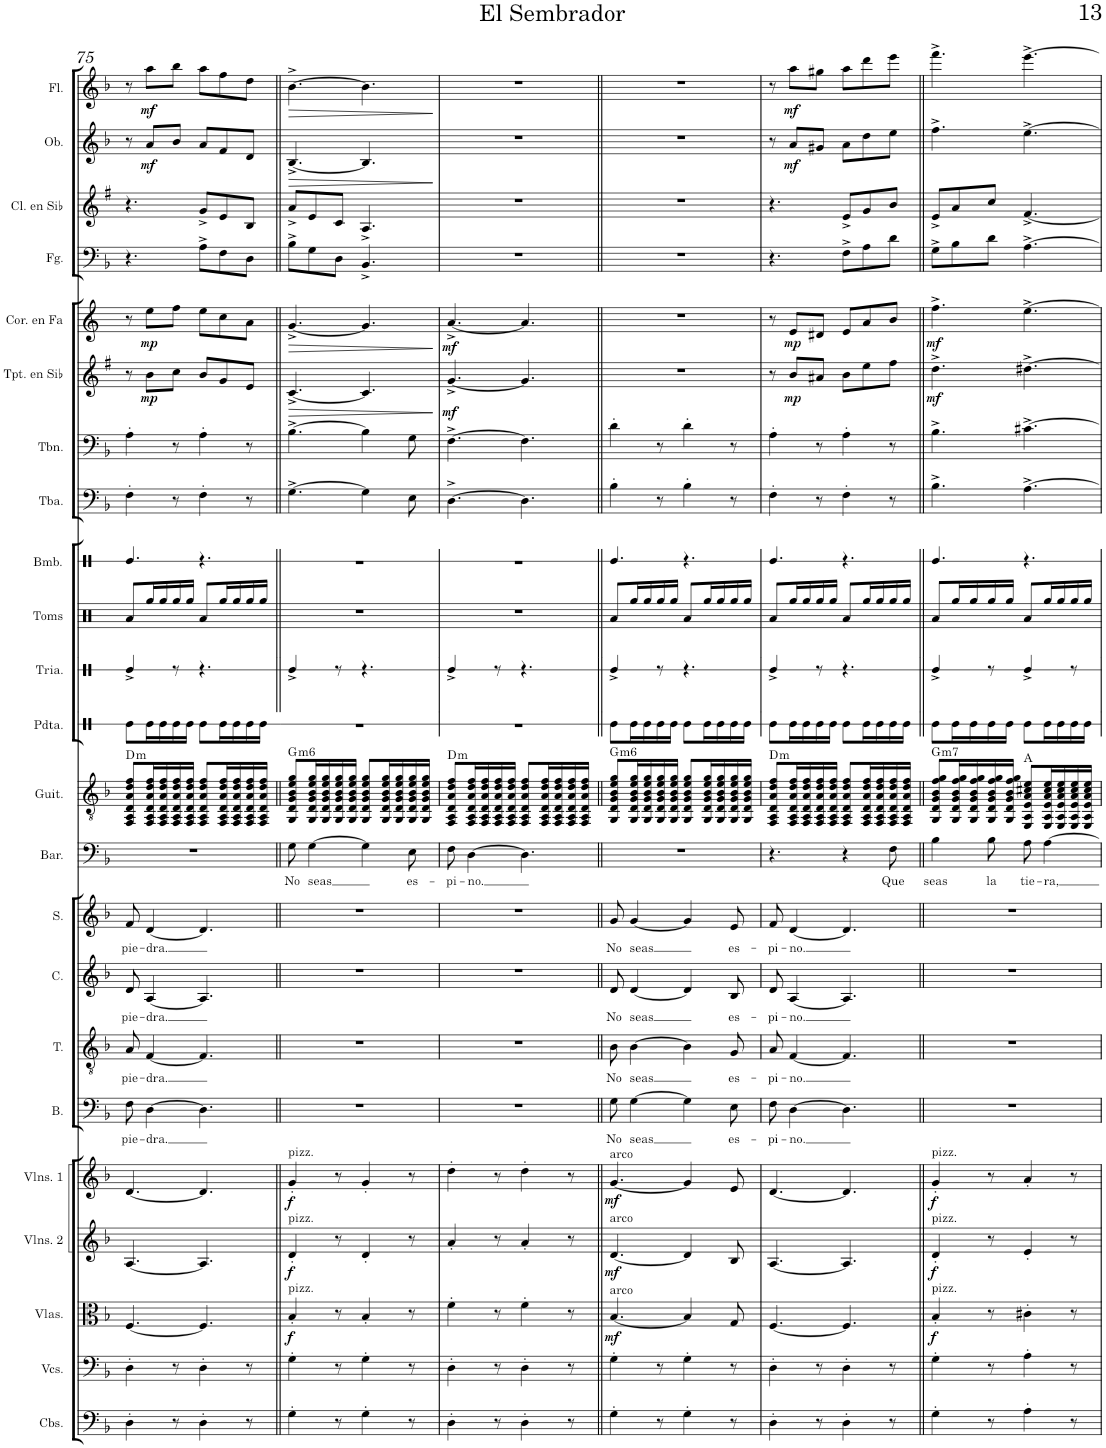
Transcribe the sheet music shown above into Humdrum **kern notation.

**kern	**kern	**kern	**dynam	**kern	**dynam	**kern	**dynam	**kern	**text	**kern	**text	**kern	**text	**kern	**text	**kern	**text	**kern	**harte	**kern	**kern	**kern	**kern	**kern	**kern	**kern	**dynam	**kern	**dynam	**kern	**kern	**kern	**dynam	**kern	**dynam
*part23	*part22	*part21	*part21	*part20	*part20	*part19	*part19	*part18	*part18	*part17	*part17	*part16	*part16	*part15	*part15	*part14	*part14	*part13	*part13	*part12	*part11	*part10	*part9	*part8	*part7	*part6	*part6	*part5	*part5	*part4	*part3	*part2	*part2	*part1	*part1
*staff23	*staff22	*staff21	*staff21	*staff20	*staff20	*staff19	*staff19	*staff18	*staff18	*staff17	*staff17	*staff16	*staff16	*staff15	*staff15	*staff14	*staff14	*staff13	*	*staff12	*staff11	*staff10	*staff9	*staff8	*staff7	*staff6	*staff6	*staff5	*staff5	*staff4	*staff3	*staff2	*staff2	*staff1	*staff1
*I"Contrabajos	*I"Violonchelos	*I"Violas	*	*I"Violines 2	*	*I"Violines 1	*	*I"Bajo	*	*I"Tenor	*	*I"Contralto	*	*I"Soprano	*	*I"Barítono	*	*I"Guitarra clásica	*	*I"Pandereta	*I"Triángulo	*I"Toms	*I"Bombo	*I"Tuba	*I"Trombón	*I"Trompeta en Sib	*	*I"Trompa en Fa	*	*I"Fagot	*I"Clarinete en Sib	*I"Oboe	*	*I"Flauta	*
*I'Cbs.	*I'Vcs.	*I'Vlas.	*	*I'Vlns. 2	*	*I'Vlns. 1	*	*I'B.	*	*I'T.	*	*I'C.	*	*I'S.	*	*I'Bar.	*	*I'Guit.	*	*I'Pdta.	*	*I'Toms	*I'Bmb.	*I'Tba.	*I'Tbn.	*I'Tpt. en Sib	*	*	*	*I'Fg.	*I'Cl. en Sib	*I'Ob.	*	*I'Fl.	*
!!LO:PB:g=z
*clefF4	*clefF4	*clefC3	*	*clefG2	*	*clefG2	*	*clefF4	*	*clefGv2	*	*clefG2	*	*clefG2	*	*clefF4	*	*clefGv2	*	*clefX	*clefX	*clefX	*clefX	*clefF4	*clefF4	*clefG2	*	*clefG2	*	*clefF4	*clefG2	*clefG2	*	*clefG2	*
*Trd7c12	*	*	*	*	*	*	*	*	*	*	*	*	*	*	*	*	*	*	*	*	*	*	*	*	*	*Trd1c2	*	*Trd4c7	*	*	*Trd1c2	*	*	*	*
*k[b-]	*k[b-]	*k[b-]	*	*k[b-]	*	*k[b-]	*	*k[b-]	*	*k[b-]	*	*k[b-]	*	*k[b-]	*	*k[b-]	*	*k[b-]	*	*k[]	*k[]	*k[]	*k[]	*k[b-]	*k[b-]	*k[f#]	*	*k[]	*	*k[b-]	*k[f#]	*k[b-]	*	*k[b-]	*
*M6/8	*M6/8	*M6/8	*	*M6/8	*	*M6/8	*	*M6/8	*	*M6/8	*	*M6/8	*	*M6/8	*	*M6/8	*	*M6/8	*	*M6/8	*M6/8	*M6/8	*M6/8	*M6/8	*M6/8	*M6/8	*	*M6/8	*	*M6/8	*M6/8	*M6/8	*	*M6/8	*
=75	=75	=75	=75	=75	=75	=75	=75	=75	=75	=75	=75	=75	=75	=75	=75	=75	=75	=75	=75	=75	=75	=75	=75	=75	=75	=75	=75	=75	=75	=75	=75	=75	=75	=75	=75
!	!	!	!	!	!	!	!	!	!LO:LY:b	!	!LO:LY:b	!	!LO:LY:b	!	!LO:LY:b	!	!	!	!LO:H:kt=m	!	!	!	!	!	!	!	!	!	!	!	!	!	!	!	!
4D'\	4D'\	[4.F/	.	[4.A/	.	[4.d/	.	8F\	pie-	8A/	pie-	8d/	pie-	8f/	pie-	2.r	.	8FF/ 8AA/ 8D/ 8A/ 8d/ 8f/L	D:min	8Re\L	4Re^/	8Ra/L	4.Re/	4F'\	4A'\	8r	.	8r	.	4.r	4.r	8r	.	8r	.
!	!	!	!	!	!	!	!	!	!LO:LY:b	!	!LO:LY:b	!	!LO:LY:b	!	!LO:LY:b	!	!	!	!	!	!	!	!	!	!	!	!LO:DY:b	!	!LO:DY:b	!	!	!	!LO:DY:b	!	!LO:DY:b
.	.	.	.	.	.	.	.	[4D\	-dra.	[4F/	-dra.	[4A/	-dra.	[4d/	-dra.	.	.	16FF/ 16AA/ 16D/ 16A/ 16d/ 16f/L	.	16Re\L	.	16Rgg/L	.	.	.	8b\L	mp	8ee\L	mp	.	.	8a/L	mf	8aa\L	mf
.	.	.	.	.	.	.	.	.	.	.	.	.	.	.	.	.	.	16FF/ 16AA/ 16D/ 16A/ 16d/ 16f/	.	16Re\	.	16Rgg/	.	.	.	.	.	.	.	.	.	.	.	.	.
8r	8r	.	.	.	.	.	.	.	.	.	.	.	.	.	.	.	.	16FF/ 16AA/ 16D/ 16A/ 16d/ 16f/	.	16Re\	8r	16Rgg/	.	8r	8r	8cc\J	.	8ff\J	.	.	.	8b-/J	.	8bb-\J	.
.	.	.	.	.	.	.	.	.	.	.	.	.	.	.	.	.	.	16FF/ 16AA/ 16D/ 16A/ 16d/ 16f/JJ	.	16Re\JJ	.	16Rgg/JJ	.	.	.	.	.	.	.	.	.	.	.	.	.
4D'\	4D'\	4.F/]	.	4.A/]	.	4.d/]	.	4.D\]	.	4.F/]	.	4.A/]	.	4.d/]	.	.	.	8FF/ 8AA/ 8D/ 8A/ 8d/ 8f/L	.	8Re\L	4.r	8Ra/L	4.r	4F'\	4A'\	8b/L	.	8ee\L	.	8A^\L	8g^/L	8a/L	.	8aa\L	.
.	.	.	.	.	.	.	.	.	.	.	.	.	.	.	.	.	.	16FF/ 16AA/ 16D/ 16A/ 16d/ 16f/L	.	16Re\L	.	16Rgg/L	.	.	.	8g/	.	8cc\	.	8F\	8e/	8f/	.	8ff\	.
.	.	.	.	.	.	.	.	.	.	.	.	.	.	.	.	.	.	16FF/ 16AA/ 16D/ 16A/ 16d/ 16f/	.	16Re\	.	16Rgg/	.	.	.	.	.	.	.	.	.	.	.	.	.
8r	8r	.	.	.	.	.	.	.	.	.	.	.	.	.	.	.	.	16FF/ 16AA/ 16D/ 16A/ 16d/ 16f/	.	16Re\	.	16Rgg/	.	8r	8r	8e/J	.	8a\J	.	8D\J	8B/J	8d/J	.	8dd\J	.
.	.	.	.	.	.	.	.	.	.	.	.	.	.	.	.	.	.	16FF/ 16AA/ 16D/ 16A/ 16d/ 16f/JJ	.	16Re\JJ	.	16Rgg/JJ	.	.	.	.	.	.	.	.	.	.	.	.	.
=76||	=76||	=76||	=76||	=76||	=76||	=76||	=76||	=76||	=76||	=76||	=76||	=76||	=76||	=76||	=76||	=76||	=76||	=76||	=76||	=76||	=76||	=76||	=76||	=76||	=76||	=76||	=76||	=76||	=76||	=76||	=76||	=76||	=76||	=76||	=76||
!	!	!	!	!	!	!LO:TX:a:t=pizz.	!	!	!	!	!	!	!	!	!	!	!	!	!	!	!	!	!	!	!	!	!	!	!	!	!	!	!	!	!
!	!	!	!	!LO:TX:a:t=pizz.	!	!	!	!	!	!	!	!	!	!	!	!	!	!	!	!	!	!	!	!	!	!	!	!	!	!	!	!	!	!	!
!	!	!LO:TX:a:t=pizz.	!	!	!	!	!	!	!	!	!	!	!	!	!	!	!	!	!	!	!	!	!	!	!	!	!	!	!	!	!	!	!	!	!
!	!	!	!LO:DY:b	!	!LO:DY:b	!	!LO:DY:b	!	!	!	!	!	!	!	!	!	!LO:LY:b	!	!LO:H:kt=m6	!	!	!	!	!	!	!	!LO:HP:b	!	!LO:HP:b	!	!	!	!LO:HP:b	!	!LO:HP:b
4G'\	4G'\	4B-'/	f	4d'/	f	4g'/	f	2.r	.	2.r	.	2.r	.	2.r	.	8G\	No	8GG/ 8D/ 8G/ 8B-/ 8e/ 8g/L	G:min6	2.r	4Re^/	2.r	2.r	[4.G^\	[4.B-^\	[4.c^/	>	[4.g^/	>	8B-^\L	8a^/L	[4.B-^/	>	[4.b-^\	>
!	!	!	!	!	!	!	!	!	!	!	!	!	!	!	!	!	!LO:LY:b	!	!	!	!	!	!	!	!	!	!	!	!	!	!	!	!	!	!
.	.	.	.	.	.	.	.	.	.	.	.	.	.	.	.	[4G\	seas	16GG/ 16D/ 16G/ 16B-/ 16e/ 16g/L	.	.	.	.	.	.	.	.	.	.	.	8G\	8e/	.	.	.	.
.	.	.	.	.	.	.	.	.	.	.	.	.	.	.	.	.	.	16GG/ 16D/ 16G/ 16B-/ 16e/ 16g/	.	.	.	.	.	.	.	.	.	.	.	.	.	.	.	.	.
8r	8r	8r	.	8r	.	8r	.	.	.	.	.	.	.	.	.	.	.	16GG/ 16D/ 16G/ 16B-/ 16e/ 16g/	.	.	8r	.	.	.	.	.	.	.	.	8D\J	8c/J	.	.	.	.
.	.	.	.	.	.	.	.	.	.	.	.	.	.	.	.	.	.	16GG/ 16D/ 16G/ 16B-/ 16e/ 16g/JJ	.	.	.	.	.	.	.	.	.	.	.	.	.	.	.	.	.
4G'\	4G'\	4B-'/	.	4d'/	.	4g'/	.	.	.	.	.	.	.	.	.	4G\]	.	8GG/ 8D/ 8G/ 8B-/ 8e/ 8g/L	.	.	4.r	.	.	4G\]	4B-\]	4.c/]	.	4.g/]	.	4.BB-^/	4.A^/	4.B-/]	.	4.b-\]	.
.	.	.	.	.	.	.	.	.	.	.	.	.	.	.	.	.	.	16GG/ 16D/ 16G/ 16B-/ 16e/ 16g/L	.	.	.	.	.	.	.	.	.	.	.	.	.	.	.	.	.
.	.	.	.	.	.	.	.	.	.	.	.	.	.	.	.	.	.	16GG/ 16D/ 16G/ 16B-/ 16e/ 16g/	.	.	.	.	.	.	.	.	.	.	.	.	.	.	.	.	.
!	!	!	!	!	!	!	!	!	!	!	!	!	!	!	!	!	!LO:LY:b	!	!	!	!	!	!	!	!	!	!	!	!	!	!	!	!	!	!
8r	8r	8r	.	8r	.	8r	.	.	.	.	.	.	.	.	.	8E\	es-	16GG/ 16D/ 16G/ 16B-/ 16e/ 16g/	.	.	.	.	.	8E\	8G\	.	.	.	.	.	.	.	.	.	.
.	.	.	.	.	.	.	.	.	.	.	.	.	.	.	.	.	.	16GG/ 16D/ 16G/ 16B-/ 16e/ 16g/JJ	.	.	.	.	.	.	.	.	.	.	.	.	.	.	.	.	.
.	.	.	.	.	.	.	.	.	.	.	.	.	.	.	.	.	.	.	.	.	.	.	.	.	.	.	]	.	]	.	.	.	]	.	]
=77	=77	=77	=77	=77	=77	=77	=77	=77	=77	=77	=77	=77	=77	=77	=77	=77	=77	=77	=77	=77	=77	=77	=77	=77	=77	=77	=77	=77	=77	=77	=77	=77	=77	=77	=77
!	!	!	!	!	!	!	!	!	!	!	!	!	!	!	!	!	!LO:LY:b	!	!LO:H:kt=m	!	!	!	!	!	!	!	!LO:DY:b	!	!LO:DY:b	!	!	!	!	!	!
4D'\	4D'\	4f'\	.	4a'/	.	4dd'\	.	2.r	.	2.r	.	2.r	.	2.r	.	8F\	-pi-	8FF/ 8AA/ 8D/ 8A/ 8d/ 8f/L	D:min	2.r	4Re^/	2.r	2.r	[4.D^\	[4.F^\	[4.g^/	mf	[4.a^/	mf	2.r	2.r	2.r	.	2.r	.
!	!	!	!	!	!	!	!	!	!	!	!	!	!	!	!	!	!LO:LY:b	!	!	!	!	!	!	!	!	!	!	!	!	!	!	!	!	!	!
.	.	.	.	.	.	.	.	.	.	.	.	.	.	.	.	[4D\	-no.	16FF/ 16AA/ 16D/ 16A/ 16d/ 16f/L	.	.	.	.	.	.	.	.	.	.	.	.	.	.	.	.	.
.	.	.	.	.	.	.	.	.	.	.	.	.	.	.	.	.	.	16FF/ 16AA/ 16D/ 16A/ 16d/ 16f/	.	.	.	.	.	.	.	.	.	.	.	.	.	.	.	.	.
8r	8r	8r	.	8r	.	8r	.	.	.	.	.	.	.	.	.	.	.	16FF/ 16AA/ 16D/ 16A/ 16d/ 16f/	.	.	8r	.	.	.	.	.	.	.	.	.	.	.	.	.	.
.	.	.	.	.	.	.	.	.	.	.	.	.	.	.	.	.	.	16FF/ 16AA/ 16D/ 16A/ 16d/ 16f/JJ	.	.	.	.	.	.	.	.	.	.	.	.	.	.	.	.	.
4D'\	4D'\	4f'\	.	4a'/	.	4dd'\	.	.	.	.	.	.	.	.	.	4.D\]	.	8FF/ 8AA/ 8D/ 8A/ 8d/ 8f/L	.	.	4.r	.	.	4.D\]	4.F\]	4.g/]	.	4.a/]	.	.	.	.	.	.	.
.	.	.	.	.	.	.	.	.	.	.	.	.	.	.	.	.	.	16FF/ 16AA/ 16D/ 16A/ 16d/ 16f/L	.	.	.	.	.	.	.	.	.	.	.	.	.	.	.	.	.
.	.	.	.	.	.	.	.	.	.	.	.	.	.	.	.	.	.	16FF/ 16AA/ 16D/ 16A/ 16d/ 16f/	.	.	.	.	.	.	.	.	.	.	.	.	.	.	.	.	.
8r	8r	8r	.	8r	.	8r	.	.	.	.	.	.	.	.	.	.	.	16FF/ 16AA/ 16D/ 16A/ 16d/ 16f/	.	.	.	.	.	.	.	.	.	.	.	.	.	.	.	.	.
.	.	.	.	.	.	.	.	.	.	.	.	.	.	.	.	.	.	16FF/ 16AA/ 16D/ 16A/ 16d/ 16f/JJ	.	.	.	.	.	.	.	.	.	.	.	.	.	.	.	.	.
=78||	=78||	=78||	=78||	=78||	=78||	=78||	=78||	=78||	=78||	=78||	=78||	=78||	=78||	=78||	=78||	=78||	=78||	=78||	=78||	=78||	=78||	=78||	=78||	=78||	=78||	=78||	=78||	=78||	=78||	=78||	=78||	=78||	=78||	=78||	=78||
!	!	!	!	!	!	!LO:TX:a:t=arco	!	!	!	!	!	!	!	!	!	!	!	!	!	!	!	!	!	!	!	!	!	!	!	!	!	!	!	!	!
!	!	!	!	!LO:TX:a:t=arco	!	!	!	!	!	!	!	!	!	!	!	!	!	!	!	!	!	!	!	!	!	!	!	!	!	!	!	!	!	!	!
!	!	!LO:TX:a:t=arco	!	!	!	!	!	!	!	!	!	!	!	!	!	!	!	!	!	!	!	!	!	!	!	!	!	!	!	!	!	!	!	!	!
!	!	!	!LO:DY:b	!	!LO:DY:b	!	!LO:DY:b	!	!LO:LY:b	!	!LO:LY:b	!	!LO:LY:b	!	!LO:LY:b	!	!	!	!LO:H:kt=m6	!	!	!	!	!	!	!	!	!	!	!	!	!	!	!	!
4G'\	4G'\	[4.B-/	mf	[4.d/	mf	[4.g/	mf	8G\	No	8B-\	No	8d/	No	8g/	No	2.r	.	8GG/ 8D/ 8G/ 8B-/ 8e/ 8g/L	G:min6	8Re\L	4Re^/	8Ra/L	4.Re/	4B-'\	4d'\	2.r	.	2.r	.	2.r	2.r	2.r	.	2.r	.
!	!	!	!	!	!	!	!	!	!LO:LY:b	!	!LO:LY:b	!	!LO:LY:b	!	!LO:LY:b	!	!	!	!	!	!	!	!	!	!	!	!	!	!	!	!	!	!	!	!
.	.	.	.	.	.	.	.	[4G\	seas	[4B-\	seas	[4d/	seas	[4g/	seas	.	.	16GG/ 16D/ 16G/ 16B-/ 16e/ 16g/L	.	16Re\L	.	16Rgg/L	.	.	.	.	.	.	.	.	.	.	.	.	.
.	.	.	.	.	.	.	.	.	.	.	.	.	.	.	.	.	.	16GG/ 16D/ 16G/ 16B-/ 16e/ 16g/	.	16Re\	.	16Rgg/	.	.	.	.	.	.	.	.	.	.	.	.	.
8r	8r	.	.	.	.	.	.	.	.	.	.	.	.	.	.	.	.	16GG/ 16D/ 16G/ 16B-/ 16e/ 16g/	.	16Re\	8r	16Rgg/	.	8r	8r	.	.	.	.	.	.	.	.	.	.
.	.	.	.	.	.	.	.	.	.	.	.	.	.	.	.	.	.	16GG/ 16D/ 16G/ 16B-/ 16e/ 16g/JJ	.	16Re\JJ	.	16Rgg/JJ	.	.	.	.	.	.	.	.	.	.	.	.	.
4G'\	4G'\	4B-/]	.	4d/]	.	4g/]	.	4G\]	.	4B-\]	.	4d/]	.	4g/]	.	.	.	8GG/ 8D/ 8G/ 8B-/ 8e/ 8g/L	.	8Re\L	4.r	8Ra/L	4.r	4B-'\	4d'\	.	.	.	.	.	.	.	.	.	.
.	.	.	.	.	.	.	.	.	.	.	.	.	.	.	.	.	.	16GG/ 16D/ 16G/ 16B-/ 16e/ 16g/L	.	16Re\L	.	16Rgg/L	.	.	.	.	.	.	.	.	.	.	.	.	.
.	.	.	.	.	.	.	.	.	.	.	.	.	.	.	.	.	.	16GG/ 16D/ 16G/ 16B-/ 16e/ 16g/	.	16Re\	.	16Rgg/	.	.	.	.	.	.	.	.	.	.	.	.	.
!	!	!	!	!	!	!	!	!	!LO:LY:b	!	!LO:LY:b	!	!LO:LY:b	!	!LO:LY:b	!	!	!	!	!	!	!	!	!	!	!	!	!	!	!	!	!	!	!	!
8r	8r	8G/	.	8B-/	.	8e/	.	8E\	es-	8G/	es-	8B-/	es-	8e/	es-	.	.	16GG/ 16D/ 16G/ 16B-/ 16e/ 16g/	.	16Re\	.	16Rgg/	.	8r	8r	.	.	.	.	.	.	.	.	.	.
.	.	.	.	.	.	.	.	.	.	.	.	.	.	.	.	.	.	16GG/ 16D/ 16G/ 16B-/ 16e/ 16g/JJ	.	16Re\JJ	.	16Rgg/JJ	.	.	.	.	.	.	.	.	.	.	.	.	.
=79	=79	=79	=79	=79	=79	=79	=79	=79	=79	=79	=79	=79	=79	=79	=79	=79	=79	=79	=79	=79	=79	=79	=79	=79	=79	=79	=79	=79	=79	=79	=79	=79	=79	=79	=79
!	!	!	!	!	!	!	!	!	!LO:LY:b	!	!LO:LY:b	!	!LO:LY:b	!	!LO:LY:b	!	!	!	!LO:H:kt=m	!	!	!	!	!	!	!	!	!	!	!	!	!	!	!	!
4D'\	4D'\	[4.F/	.	[4.A/	.	[4.d/	.	8F\	-pi-	8A/	-pi-	8d/	-pi-	8f/	-pi-	4.r	.	8FF/ 8AA/ 8D/ 8A/ 8d/ 8f/L	D:min	8Re\L	4Re^/	8Ra/L	4.Re/	4F'\	4A'\	8r	.	8r	.	4.r	4.r	8r	.	8r	.
!	!	!	!	!	!	!	!	!	!LO:LY:b	!	!LO:LY:b	!	!LO:LY:b	!	!LO:LY:b	!	!	!	!	!	!	!	!	!	!	!	!LO:DY:b	!	!LO:DY:b	!	!	!	!LO:DY:b	!	!LO:DY:b
.	.	.	.	.	.	.	.	[4D\	-no.	[4F/	-no.	[4A/	-no.	[4d/	-no.	.	.	16FF/ 16AA/ 16D/ 16A/ 16d/ 16f/L	.	16Re\L	.	16Rgg/L	.	.	.	8b/L	mp	8e/L	mp	.	.	8a/L	mf	8aa\L	mf
.	.	.	.	.	.	.	.	.	.	.	.	.	.	.	.	.	.	16FF/ 16AA/ 16D/ 16A/ 16d/ 16f/	.	16Re\	.	16Rgg/	.	.	.	.	.	.	.	.	.	.	.	.	.
8r	8r	.	.	.	.	.	.	.	.	.	.	.	.	.	.	.	.	16FF/ 16AA/ 16D/ 16A/ 16d/ 16f/	.	16Re\	8r	16Rgg/	.	8r	8r	8a#X/J	.	8d#X/J	.	.	.	8g#X/J	.	8gg#X\J	.
.	.	.	.	.	.	.	.	.	.	.	.	.	.	.	.	.	.	16FF/ 16AA/ 16D/ 16A/ 16d/ 16f/JJ	.	16Re\JJ	.	16Rgg/JJ	.	.	.	.	.	.	.	.	.	.	.	.	.
4D'\	4D'\	4.F/]	.	4.A/]	.	4.d/]	.	4.D\]	.	4.F/]	.	4.A/]	.	4.d/]	.	4r	.	8FF/ 8AA/ 8D/ 8A/ 8d/ 8f/L	.	8Re\L	4.r	8Ra/L	4.r	4F'\	4A'\	8b\L	.	8e/L	.	8F^\L	8e^/L	8a\L	.	8aa\L	.
.	.	.	.	.	.	.	.	.	.	.	.	.	.	.	.	.	.	16FF/ 16AA/ 16D/ 16A/ 16d/ 16f/L	.	16Re\L	.	16Rgg/L	.	.	.	8ee\	.	8a/	.	8A\	8g/	8dd\	.	8ddd\	.
.	.	.	.	.	.	.	.	.	.	.	.	.	.	.	.	.	.	16FF/ 16AA/ 16D/ 16A/ 16d/ 16f/	.	16Re\	.	16Rgg/	.	.	.	.	.	.	.	.	.	.	.	.	.
!	!	!	!	!	!	!	!	!	!	!	!	!	!	!	!	!	!LO:LY:b	!	!	!	!	!	!	!	!	!	!	!	!	!	!	!	!	!	!
8r	8r	.	.	.	.	.	.	.	.	.	.	.	.	.	.	8F\	Que	16FF/ 16AA/ 16D/ 16A/ 16d/ 16f/	.	16Re\	.	16Rgg/	.	8r	8r	8ff#\J	.	8b/J	.	8d\J	8b/J	8ee\J	.	8eee\J	.
.	.	.	.	.	.	.	.	.	.	.	.	.	.	.	.	.	.	16FF/ 16AA/ 16D/ 16A/ 16d/ 16f/JJ	.	16Re\JJ	.	16Rgg/JJ	.	.	.	.	.	.	.	.	.	.	.	.	.
=80||	=80||	=80||	=80||	=80||	=80||	=80||	=80||	=80||	=80||	=80||	=80||	=80||	=80||	=80||	=80||	=80||	=80||	=80||	=80||	=80||	=80||	=80||	=80||	=80||	=80||	=80||	=80||	=80||	=80||	=80||	=80||	=80||	=80||	=80||	=80||
!	!	!	!	!	!	!LO:TX:a:t=pizz.	!	!	!	!	!	!	!	!	!	!	!	!	!	!	!	!	!	!	!	!	!	!	!	!	!	!	!	!	!
!	!	!	!	!LO:TX:a:t=pizz.	!	!	!	!	!	!	!	!	!	!	!	!	!	!	!	!	!	!	!	!	!	!	!	!	!	!	!	!	!	!	!
!	!	!LO:TX:a:t=pizz.	!	!	!	!	!	!	!	!	!	!	!	!	!	!	!	!	!	!	!	!	!	!	!	!	!	!	!	!	!	!	!	!	!
!	!	!	!LO:DY:b	!	!LO:DY:b	!	!LO:DY:b	!	!	!	!	!	!	!	!	!	!LO:LY:b	!	!LO:H:kt=m7	!	!	!	!	!	!	!	!LO:DY:b	!	!LO:DY:b	!	!	!	!	!	!
4G'\	4G'\	4B-'/	f	4d'/	f	4g'/	f	2.r	.	2.r	.	2.r	.	2.r	.	4B-\	seas	8GG/ 8D/ 8G/ 8B-/ 8f/ 8g/L	G:min7	8Re\L	4Re^/	8Ra/L	4.Re/	4.B-^\	4.B-^\	4.dd^\	mf	4.ff^\	mf	8G^\L	8e^/L	4.ff^\	.	4.fff^\	.
.	.	.	.	.	.	.	.	.	.	.	.	.	.	.	.	.	.	16GG/ 16D/ 16G/ 16B-/ 16f/ 16g/L	.	16Re\L	.	16Rgg/L	.	.	.	.	.	.	.	8B-\	8a/	.	.	.	.
.	.	.	.	.	.	.	.	.	.	.	.	.	.	.	.	.	.	16GG/ 16D/ 16G/ 16B-/ 16f/ 16g/	.	16Re\	.	16Rgg/	.	.	.	.	.	.	.	.	.	.	.	.	.
!	!	!	!	!	!	!	!	!	!	!	!	!	!	!	!	!	!LO:LY:b	!	!	!	!	!	!	!	!	!	!	!	!	!	!	!	!	!	!
8r	8r	8r	.	8r	.	8r	.	.	.	.	.	.	.	.	.	8B-\	la	16GG/ 16D/ 16G/ 16B-/ 16f/ 16g/	.	16Re\	8r	16Rgg/	.	.	.	.	.	.	.	8d\J	8cc/J	.	.	.	.
.	.	.	.	.	.	.	.	.	.	.	.	.	.	.	.	.	.	16GG/ 16D/ 16G/ 16B-/ 16f/ 16g/JJ	.	16Re\JJ	.	16Rgg/JJ	.	.	.	.	.	.	.	.	.	.	.	.	.
!	!	!	!	!	!	!	!	!	!	!	!	!	!	!	!	!	!LO:LY:b	!	!	!	!	!	!	!	!	!	!	!	!	!	!	!	!	!	!
4A'\	4A'\	4c#X'\	.	4e'/	.	4a'/	.	.	.	.	.	.	.	.	.	8A\	tie-	8EE/ 8AA/ 8E/ 8A/ 8c#X/ 8e/L	A:maj	8Re\L	4Re^/	8Ra/L	4.r	[4.A^\	[4.c#X^\	[4.dd#X^\	.	[4.ee^\	.	[4.A^\	[4.f#^/	[4.ee^\	.	[4.eee^\	.
!	!	!	!	!	!	!	!	!	!	!	!	!	!	!	!	!	!LO:LY:b	!	!	!	!	!	!	!	!	!	!	!	!	!	!	!	!	!	!
.	.	.	.	.	.	.	.	.	.	.	.	.	.	.	.	[4A\	-ra,	16EE/ 16AA/ 16E/ 16A/ 16c#/ 16e/L	.	16Re\L	.	16Rgg/L	.	.	.	.	.	.	.	.	.	.	.	.	.
.	.	.	.	.	.	.	.	.	.	.	.	.	.	.	.	.	.	16EE/ 16AA/ 16E/ 16A/ 16c#/ 16e/	.	16Re\	.	16Rgg/	.	.	.	.	.	.	.	.	.	.	.	.	.
8r	8r	8r	.	8r	.	8r	.	.	.	.	.	.	.	.	.	.	.	16EE/ 16AA/ 16E/ 16A/ 16c#/ 16e/	.	16Re\	8r	16Rgg/	.	.	.	.	.	.	.	.	.	.	.	.	.
.	.	.	.	.	.	.	.	.	.	.	.	.	.	.	.	.	.	16EE/ 16AA/ 16E/ 16A/ 16c#/ 16e/JJ	.	16Re\JJ	.	16Rgg/JJ	.	.	.	.	.	.	.	.	.	.	.	.	.
=	=	=	=	=	=	=	=	=	=	=	=	=	=	=	=	=	=	=	=	=	=	=	=	=	=	=	=	=	=	=	=	=	=	=	=
*-	*-	*-	*-	*-	*-	*-	*-	*-	*-	*-	*-	*-	*-	*-	*-	*-	*-	*-	*-	*-	*-	*-	*-	*-	*-	*-	*-	*-	*-	*-	*-	*-	*-	*-	*-
